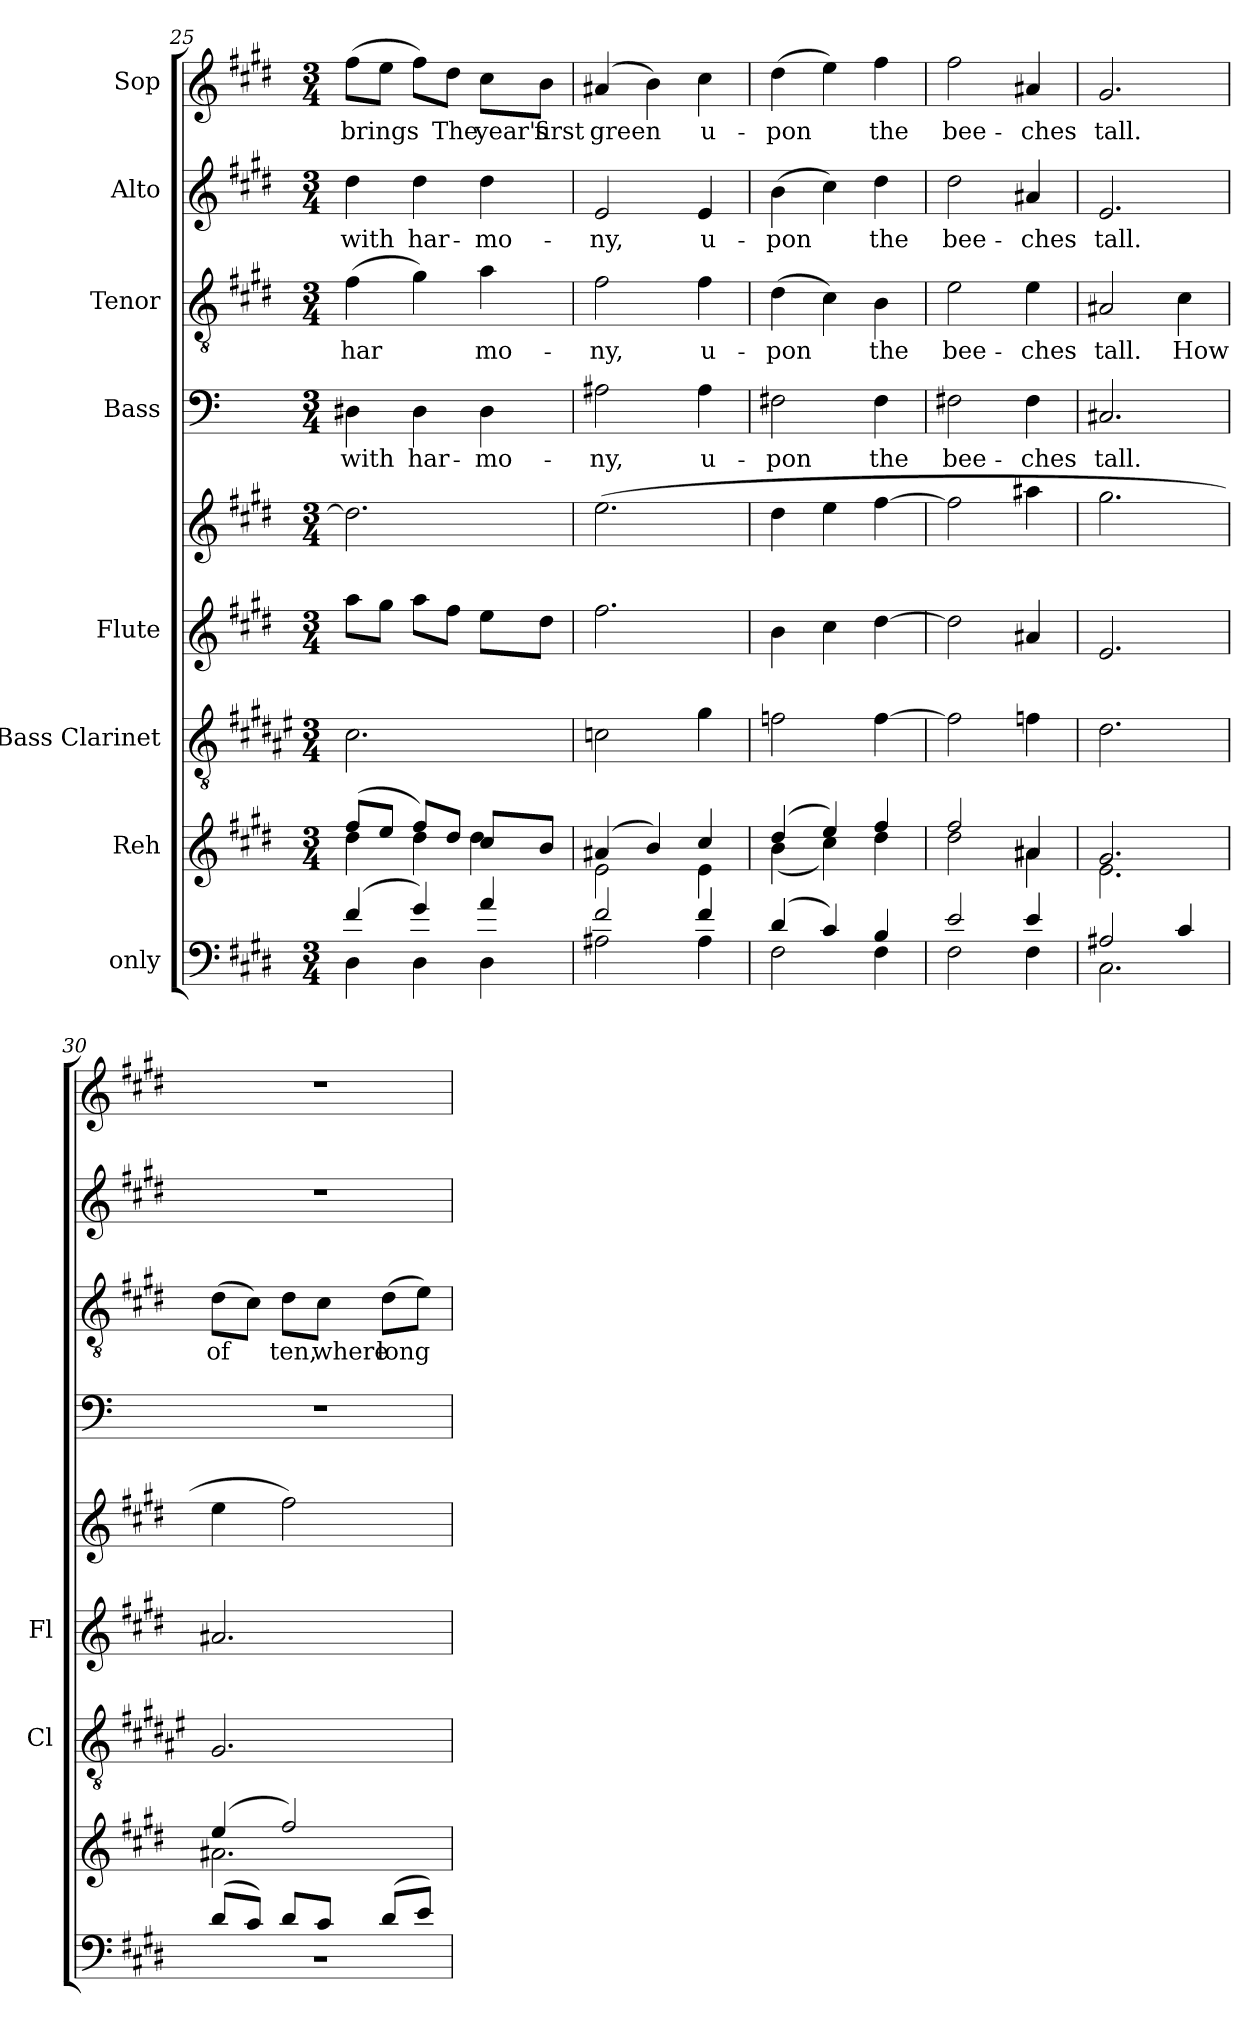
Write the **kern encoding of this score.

**kern	**kern	**kern	**kern	**kern	**kern	**text	**kern	**text	**kern	**text	**kern	**text
*part8	*part7	*part6	*part5	*part5	*part4	*part4	*part3	*part3	*part2	*part2	*part1	*part1
*staff9	*staff8	*staff7	*staff6	*staff5	*staff4	*staff4	*staff3	*staff3	*staff2	*staff2	*staff1	*staff1
*I"only	*I"Reh	*I"Bass Clarinet	*I"Flute	*	*I"Bass	*	*I"Tenor	*	*I"Alto	*	*I"Sop	*
*	*	*I'Cl	*I'Fl	*	*	*	*	*	*	*	*	*
*clefF4	*clefG2	*clefGv2	*clefG2	*clefG2	*clefF4	*	*clefGv2	*	*clefG2	*	*clefG2	*
*	*	*ITrd1c2	*	*	*	*	*	*	*	*	*	*
*k[f#c#g#d#]	*k[f#c#g#d#]	*k[f#c#g#d#]	*k[f#c#g#d#]	*k[f#c#g#d#]	*k[]	*	*k[f#c#g#d#]	*	*k[f#c#g#d#]	*	*k[f#c#g#d#]	*
*E:	*E:	*E:	*E:	*E:	*C:	*	*E:	*	*E:	*	*E:	*
*M3/4	*M3/4	*M3/4	*M3/4	*M3/4	*M3/4	*	*M3/4	*	*M3/4	*	*M3/4	*
=25	=25	=25	=25	=25	=25	=25	=25	=25	=25	=25	=25	=25
*^	*^	*	*	*	*	*	*	*	*	*	*	*
!	!	!	!	!	!	!	!	!LO:LY:b	!	!LO:LY:b	!	!LO:LY:b	!	!LO:LY:b:cj
(>4f#/	4D#\	(>8ff#/L	4dd#\	2.B\	8aa\L	2.dd#\]	4D#\	with	(>4f#\	har-	4dd#\	with	(>8ff#\L	brings
!	!	!	!	!	!	!	!	!	!	!	!	!	!	!LO:LY:b:cj
.	.	8ee/J	.	.	8gg#\J	.	.	.	.	.	.	.	8ee\J	.
!	!	!	!	!	!	!	!	!LO:LY:b	!	!LO:LY:b	!	!LO:LY:b	!	!LO:LY:b:cj
4g#/)	4D#\	8ff#/L)	4dd#\	.	8aa\L	.	4D#\	har-	4g#\)	-	4dd#\	har-	8ff#\L)	.
!	!	!	!	!	!	!	!	!	!	!	!	!	!	!LO:LY:b:cj
.	.	8dd#/J	.	.	8ff#\J	.	.	.	.	.	.	.	8dd#\J	The
!	!	!	!	!	!	!	!	!LO:LY:b	!	!LO:LY:b	!	!LO:LY:b	!	!LO:LY:b:cj
4a/	4D#\	8cc#/L	4dd#\	.	8ee\L	.	4D#\	-mo-	4a\	mo-	4dd#\	-mo-	8cc#\L	year's
!	!	!	!	!	!	!	!	!	!	!	!	!	!	!LO:LY:b:cj
.	.	8b/J	.	.	8dd#\J	.	.	.	.	.	.	.	8b\J	first
=26	=26	=26	=26	=26	=26	=26	=26	=26	=26	=26	=26	=26	=26	=26
!	!	!	!	!	!	!	!	!LO:LY:b	!	!LO:LY:b	!	!LO:LY:b	!	!LO:LY:b:cj
2f#/	2A#X\	(>4a#X/	2e\	2B-X\	2.ff#\	(>2.ee\	2A#X\	-ny,	2f#\	-ny,	2e/	-ny,	(>4a#X/	green
!	!	!	!	!	!	!	!	!	!	!	!	!	!	!LO:LY:b:cj
.	.	4b/)	.	.	.	.	.	.	.	.	.	.	4b\)	.
!	!	!	!	!	!	!	!	!LO:LY:b	!	!LO:LY:b	!	!LO:LY:b	!	!LO:LY:b:cj
4f#/	4A#\	4cc#/	4e\	4f#\	.	.	4A#\	u-	4f#\	u-	4e/	u-	4cc#\	u-
=27	=27	=27	=27	=27	=27	=27	=27	=27	=27	=27	=27	=27	=27	=27
!	!	!	!	!	!	!	!	!LO:LY:b	!	!LO:LY:b	!	!LO:LY:b	!	!LO:LY:b:cj
(>4d#/	2F#\	(>4dd#/	(>4b\	2e-\	4b\	4dd#\	2F#\	-pon	(>4d#\	-pon	(>4b\	-pon	(>4dd#\	-pon
!	!	!	!	!	!	!	!	!	!	!LO:LY:b	!	!LO:LY:b	!	!LO:LY:b:cj
4c#/)	.	4ee/)	4cc#\)	.	4cc#\	4ee\	.	.	4c#\)	.	4cc#\)	.	4ee\)	.
!	!	!	!	!	!	!	!	!LO:LY:b	!	!LO:LY:b	!	!LO:LY:b	!	!LO:LY:b:cj
4B/	4F#\	4ff#/	4dd#\	[>4e-\	[>4dd#\	[>4ff#\	4F#\	the	4B\	the	4dd#\	the	4ff#\	the
=28	=28	=28	=28	=28	=28	=28	=28	=28	=28	=28	=28	=28	=28	=28
!	!	!	!	!	!	!	!	!LO:LY:b	!	!LO:LY:b	!	!LO:LY:b	!	!LO:LY:b:cj
2e/	2F#\	2ff#/	2dd#\	2e-\]	2dd#\]	2ff#\]	2F#\	bee-	2e\	bee-	2dd#\	bee-	2ff#\	bee-
!	!	!	!	!	!	!	!	!LO:LY:b	!	!LO:LY:b	!	!LO:LY:b	!	!LO:LY:b:cj
4e/	4F#\	4a#X/	4a#X\	4e-\	4a#X/	4aa#X\	4F#\	-ches	4e\	-ches	4a#X/	-ches	4a#X/	-ches
!!LO:PB:g=z
=29	=29	=29	=29	=29	=29	=29	=29	=29	=29	=29	=29	=29	=29	=29
!	!	!	!	!	!	!	!	!LO:LY:b	!	!LO:LY:b	!	!LO:LY:b	!	!LO:LY:b:cj
2A#X/	2.C#\	2.g#/	2.e\	2.c#\	2.e/	2.gg#\	2.C#/	tall.	2A#X/	tall.	2.e/	tall.	2.g#/	tall.
!	!	!	!	!	!	!	!	!	!	!LO:LY:b	!	!	!	!
4c#/	.	.	.	.	.	.	.	.	4c#\	How	.	.	.	.
=30	=30	=30	=30	=30	=30	=30	=30	=30	=30	=30	=30	=30	=30	=30
!	!	!	!	!	!	!	!	!	!	!LO:LY:b	!	!	!	!
(>8d#/L	2.r	(>4ee/	2.a#X\	2.F#/	2.a#X/	4ee\	2.r	.	(>8d#\L	of-	2.r	.	2.r	.
!	!	!	!	!	!	!	!	!	!	!LO:LY:b	!	!	!	!
8c#/J)	.	.	.	.	.	.	.	.	8c#\J)	-	.	.	.	.
!	!	!	!	!	!	!	!	!	!	!LO:LY:b	!	!	!	!
8d#/L	.	2ff#/)	.	.	.	2ff#\)	.	.	8d#\L	ten,	.	.	.	.
!	!	!	!	!	!	!	!	!	!	!LO:LY:b	!	!	!	!
8c#/J	.	.	.	.	.	.	.	.	8c#\J	where	.	.	.	.
!	!	!	!	!	!	!	!	!	!	!LO:LY:b	!	!	!	!
(>8d#/L	.	.	.	.	.	.	.	.	(>8d#\L	long	.	.	.	.
!	!	!	!	!	!	!	!	!	!	!LO:LY:b	!	!	!	!
8e/J)	.	.	.	.	.	.	.	.	8e\J)	.	.	.	.	.
*v	*v	*	*	*	*	*	*	*	*	*	*	*	*	*
*	*v	*v	*	*	*	*	*	*	*	*	*	*	*
=	=	=	=	=	=	=	=	=	=	=	=	=
*-	*-	*-	*-	*-	*-	*-	*-	*-	*-	*-	*-	*-
